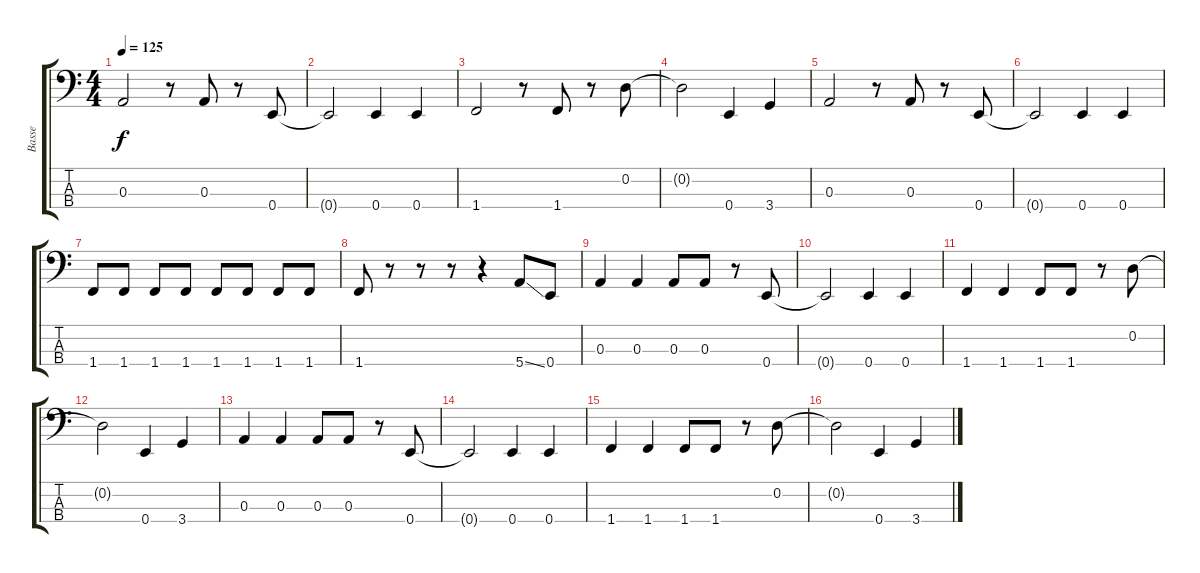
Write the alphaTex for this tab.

\track ("Basse" "Basse") {instrument slapbass1}
\staff {score tabs}
\tuning (G2 D2 A1 E1) {hide}
\ts (4 4)
\tempo 125
\clef f4
\ks c
0.3.2{dy f} r.8 0.3.8 r.8 0.4.8 |
0.4{t}.2 0.4.4 0.4.4 |
1.4.2 r.8 1.4.8 r.8 0.2.8 |
0.2{t}.2 0.4.4 3.4.4 |
0.3.2 r.8 0.3.8 r.8 0.4.8 |
0.4{t}.2 0.4.4 0.4.4 |
1.4.8 1.4.8 1.4.8 1.4.8 1.4.8 1.4.8 1.4.8 1.4.8 |
1.4.8 r.8 r.8 r.8 r.4 5.4{ss}.8 0.4.8 |
0.3.4 0.3.4 0.3.8 0.3.8 r.8 0.4.8 |
0.4{t}.2 0.4.4 0.4.4 |
1.4.4 1.4.4 1.4.8 1.4.8 r.8 0.2.8 |
0.2{t}.2 0.4.4 3.4.4 |
0.3.4 0.3.4 0.3.8 0.3.8 r.8 0.4.8 |
0.4{t}.2 0.4.4 0.4.4 |
1.4.4 1.4.4 1.4.8 1.4.8 r.8 0.2.8 |
0.2{t}.2 0.4.4 3.4.4
